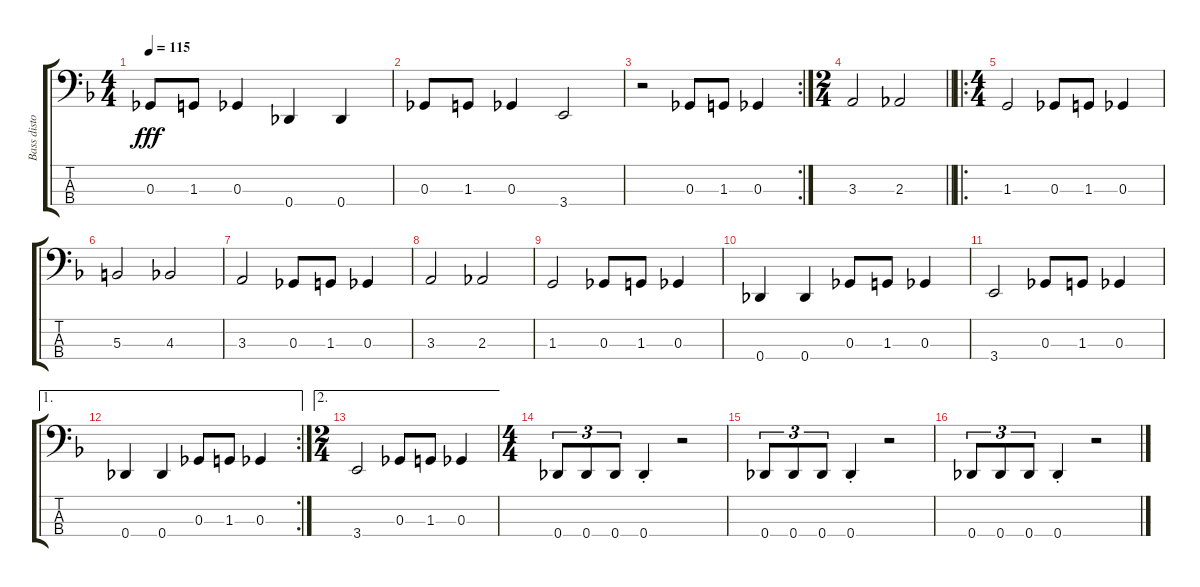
\track ("Bass distortion effects" "Bass disto") {instrument distortionguitar}
\staff {score tabs}
\tuning (E2 B1 Gb1 Db1) {hide}
\ts (4 4)
\tempo 115
\clef f4
\ks f
0.3.8{dy fff} 1.3.8 0.3.4 0.4.4 0.4.4 |
0.3.8 1.3.8 0.3.4 3.4.2 |
\rc 2
r.2 0.3.8 1.3.8 0.3.4 |
\ts (2 4)
\barLineRight lightlight
3.3.2 2.3.2 |
\ro
\ts (4 4)
1.3.2 0.3.8 1.3.8 0.3.4 |
5.3.2 4.3.2 |
3.3.2 0.3.8 1.3.8 0.3.4 |
3.3.2 2.3.2 |
1.3.2 0.3.8 1.3.8 0.3.4 |
0.4.4 0.4.4 0.3.8 1.3.8 0.3.4 |
3.4.2 0.3.8 1.3.8 0.3.4 |
\ae 1
\rc 2
0.4.4 0.4.4 0.3.8 1.3.8 0.3.4 |
\ae 2
\ts (2 4)
3.4.2 0.3.8 1.3.8 0.3.4 |
\ts (4 4)
0.4.8{tu (3 2)} 0.4.8{tu (3 2)} 0.4.8{tu (3 2)} 0.4{st}.4 r.2 |
0.4.8{tu (3 2)} 0.4.8{tu (3 2)} 0.4.8{tu (3 2)} 0.4{st}.4 r.2 |
0.4.8{tu (3 2)} 0.4.8{tu (3 2)} 0.4.8{tu (3 2)} 0.4{st}.4 r.2
